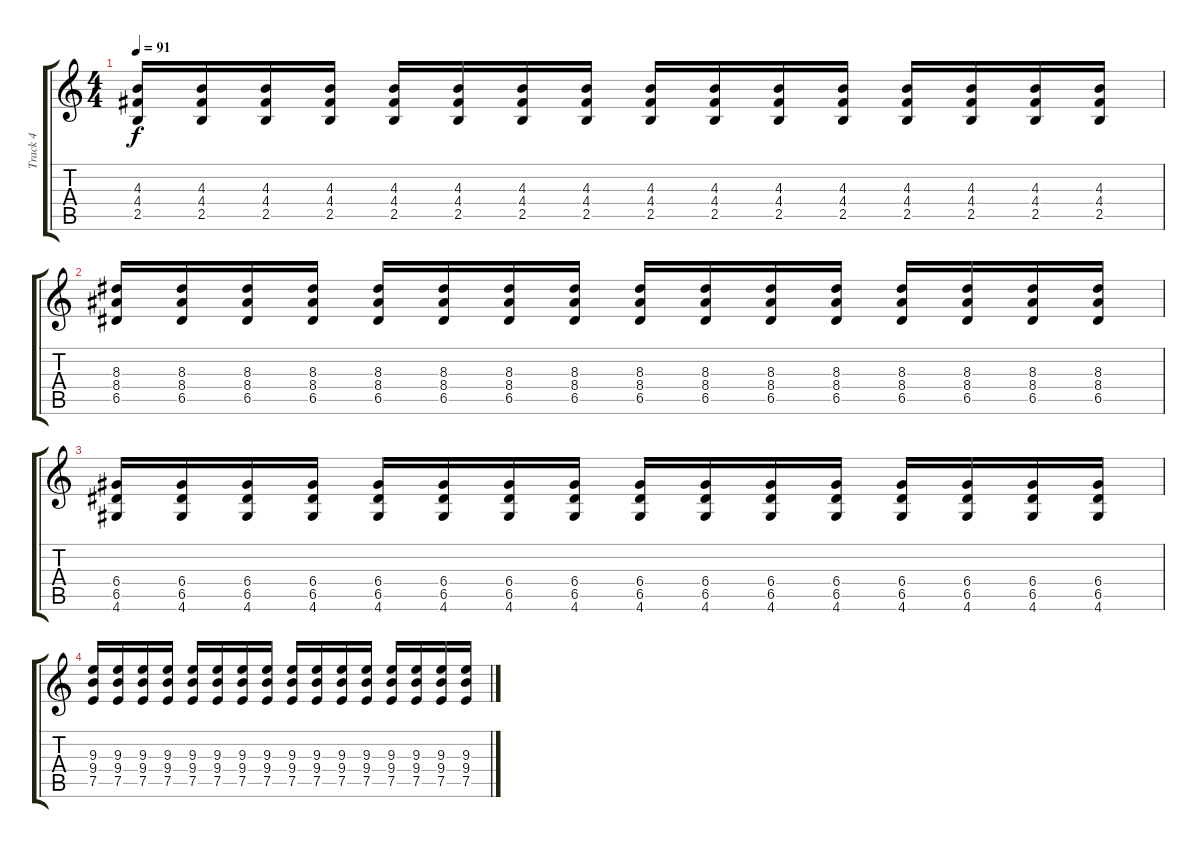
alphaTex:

\track ("Track 4" "Track 4") {instrument distortionguitar}
\staff {score tabs}
\tuning (E4 B3 G3 D3 A2 E2) {hide}
\ts (4 4)
\tempo 91
\clef g2
\ks c
(4.3 4.4 2.5).16{dy f} (4.3 4.4 2.5).16 (4.3 4.4 2.5).16 (4.3 4.4 2.5).16 (4.3 4.4 2.5).16 (4.3 4.4 2.5).16 (4.3 4.4 2.5).16 (4.3 4.4 2.5).16 (4.3 4.4 2.5).16 (4.3 4.4 2.5).16 (4.3 4.4 2.5).16 (4.3 4.4 2.5).16 (4.3 4.4 2.5).16 (4.3 4.4 2.5).16 (4.3 4.4 2.5).16 (4.3 4.4 2.5).16 |
(8.3 8.4 6.5).16 (8.3 8.4 6.5).16 (8.3 8.4 6.5).16 (8.3 8.4 6.5).16 (8.3 8.4 6.5).16 (8.3 8.4 6.5).16 (8.3 8.4 6.5).16 (8.3 8.4 6.5).16 (8.3 8.4 6.5).16 (8.3 8.4 6.5).16 (8.3 8.4 6.5).16 (8.3 8.4 6.5).16 (8.3 8.4 6.5).16 (8.3 8.4 6.5).16 (8.3 8.4 6.5).16 (8.3 8.4 6.5).16 |
(6.4 6.5 4.6).16 (6.4 6.5 4.6).16 (6.4 6.5 4.6).16 (6.4 6.5 4.6).16 (6.4 6.5 4.6).16 (6.4 6.5 4.6).16 (6.4 6.5 4.6).16 (6.4 6.5 4.6).16 (6.4 6.5 4.6).16 (6.4 6.5 4.6).16 (6.4 6.5 4.6).16 (6.4 6.5 4.6).16 (6.4 6.5 4.6).16 (6.4 6.5 4.6).16 (6.4 6.5 4.6).16 (6.4 6.5 4.6).16 |
(9.3 9.4 7.5).16 (9.3 9.4 7.5).16 (9.3 9.4 7.5).16 (9.3 9.4 7.5).16 (9.3 9.4 7.5).16 (9.3 9.4 7.5).16 (9.3 9.4 7.5).16 (9.3 9.4 7.5).16 (9.3 9.4 7.5).16 (9.3 9.4 7.5).16 (9.3 9.4 7.5).16 (9.3 9.4 7.5).16 (9.3 9.4 7.5).16 (9.3 9.4 7.5).16 (9.3 9.4 7.5).16 (9.3 9.4 7.5).16
